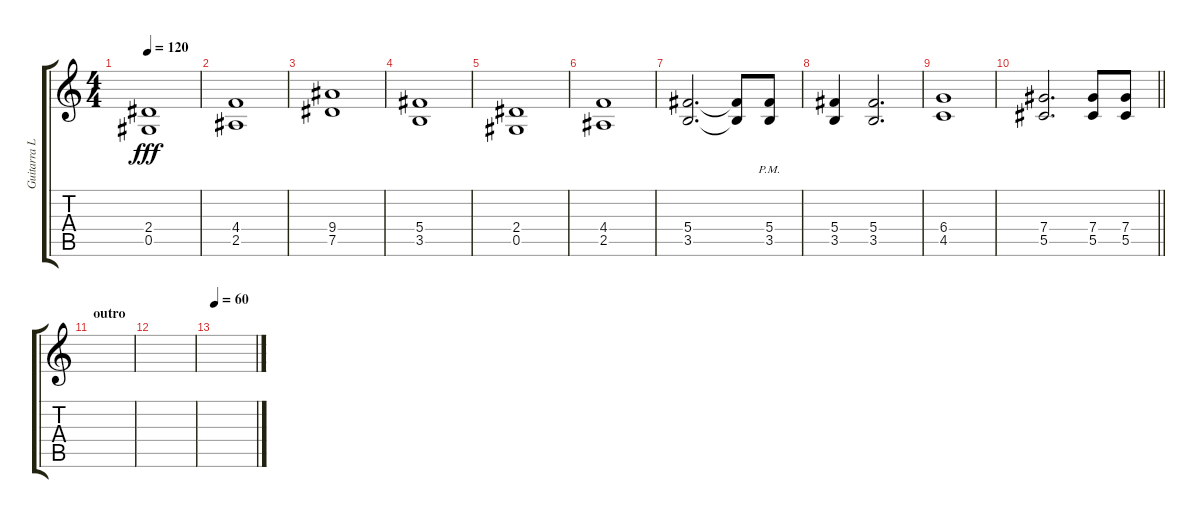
\track ("Guitarra Lider" "Guitarra L") {instrument overdrivenguitar}
\staff {score tabs}
\tuning (Eb4 Bb3 Gb3 Db3 Ab2 Eb2) {hide}
\ts (4 4)
\tempo 120
\clef g2
\ks c
(2.4 0.5).1{dy fff} |
(4.4 2.5).1 |
(9.4 7.5).1 |
(5.4 3.5).1 |
(2.4 0.5).1 |
(4.4 2.5).1 |
(5.4 3.5).2{d} (5.4{t} 3.5{t}).8 (5.4{pm} 3.5{pm}).8 |
(5.4 3.5).4 (5.4 3.5).2{d} |
(6.4 4.5).1 |
\barLineRight lightlight
(7.4 5.5).2{d} (7.4 5.5).8 (7.4 5.5).8 |
\section ("" "outro")
|
|
\tempo 60
